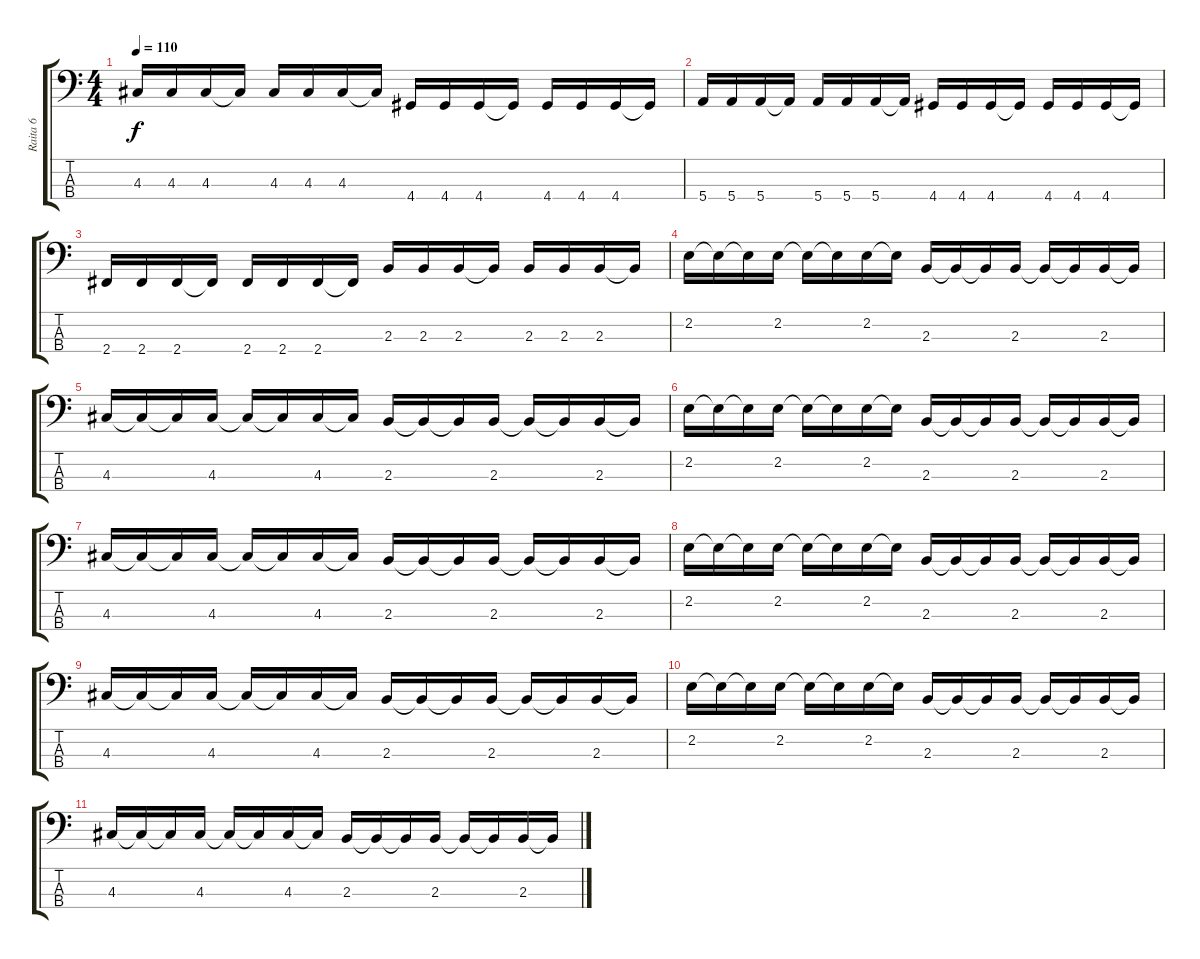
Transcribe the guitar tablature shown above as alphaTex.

\track ("Raita 6" "Raita 6") {instrument electricbassfinger}
\staff {score tabs}
\tuning (G2 D2 A1 E1) {hide}
\ts (4 4)
\tempo 110
\clef f4
\ks c
4.3.16{dy f} 4.3.16 4.3.16 4.3{t}.16 4.3.16 4.3.16 4.3.16 4.3{t}.16 4.4.16 4.4.16 4.4.16 4.4{t}.16 4.4.16 4.4.16 4.4.16 4.4{t}.16 |
5.4.16 5.4.16 5.4.16 5.4{t}.16 5.4.16 5.4.16 5.4.16 5.4{t}.16 4.4.16 4.4.16 4.4.16 4.4{t}.16 4.4.16 4.4.16 4.4.16 4.4{t}.16 |
2.4.16 2.4.16 2.4.16 2.4{t}.16 2.4.16 2.4.16 2.4.16 2.4{t}.16 2.3.16 2.3.16 2.3.16 2.3{t}.16 2.3.16 2.3.16 2.3.16 2.3{t}.16 |
2.2.16 2.2{t}.16 2.2{t}.16 2.2.16 2.2{t}.16 2.2{t}.16 2.2.16 2.2{t}.16 2.3.16 2.3{t}.16 2.3{t}.16 2.3.16 2.3{t}.16 2.3{t}.16 2.3.16 2.3{t}.16 |
4.3.16 4.3{t}.16 4.3{t}.16 4.3.16 4.3{t}.16 4.3{t}.16 4.3.16 4.3{t}.16 2.3.16 2.3{t}.16 2.3{t}.16 2.3.16 2.3{t}.16 2.3{t}.16 2.3.16 2.3{t}.16 |
2.2.16 2.2{t}.16 2.2{t}.16 2.2.16 2.2{t}.16 2.2{t}.16 2.2.16 2.2{t}.16 2.3.16 2.3{t}.16 2.3{t}.16 2.3.16 2.3{t}.16 2.3{t}.16 2.3.16 2.3{t}.16 |
4.3.16 4.3{t}.16 4.3{t}.16 4.3.16 4.3{t}.16 4.3{t}.16 4.3.16 4.3{t}.16 2.3.16 2.3{t}.16 2.3{t}.16 2.3.16 2.3{t}.16 2.3{t}.16 2.3.16 2.3{t}.16 |
2.2.16 2.2{t}.16 2.2{t}.16 2.2.16 2.2{t}.16 2.2{t}.16 2.2.16 2.2{t}.16 2.3.16 2.3{t}.16 2.3{t}.16 2.3.16 2.3{t}.16 2.3{t}.16 2.3.16 2.3{t}.16 |
4.3.16 4.3{t}.16 4.3{t}.16 4.3.16 4.3{t}.16 4.3{t}.16 4.3.16 4.3{t}.16 2.3.16 2.3{t}.16 2.3{t}.16 2.3.16 2.3{t}.16 2.3{t}.16 2.3.16 2.3{t}.16 |
2.2.16 2.2{t}.16 2.2{t}.16 2.2.16 2.2{t}.16 2.2{t}.16 2.2.16 2.2{t}.16 2.3.16 2.3{t}.16 2.3{t}.16 2.3.16 2.3{t}.16 2.3{t}.16 2.3.16 2.3{t}.16 |
4.3.16 4.3{t}.16 4.3{t}.16 4.3.16 4.3{t}.16 4.3{t}.16 4.3.16 4.3{t}.16 2.3.16 2.3{t}.16 2.3{t}.16 2.3.16 2.3{t}.16 2.3{t}.16 2.3.16 2.3{t}.16
